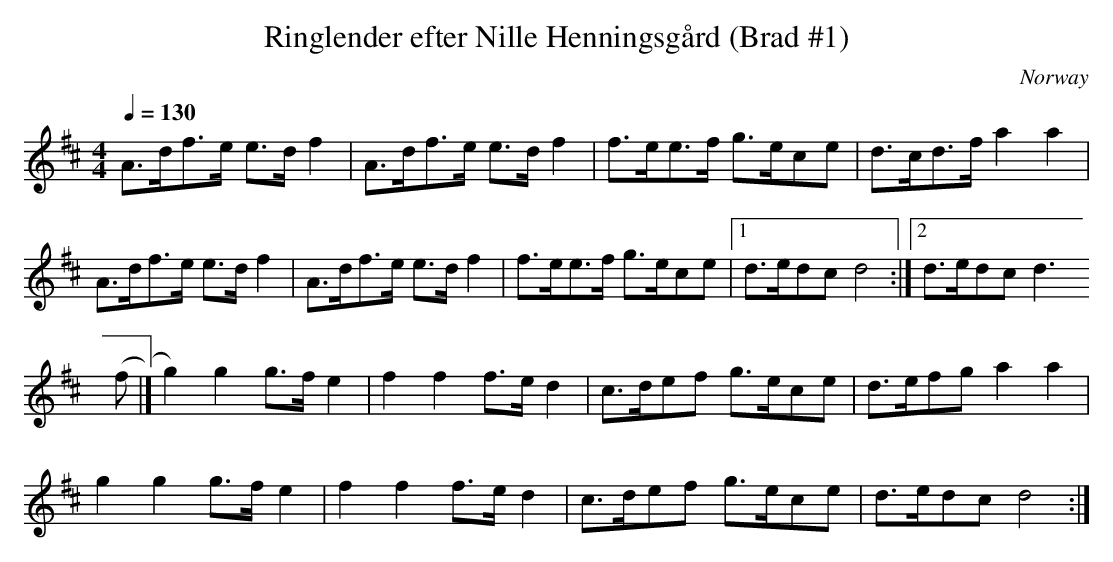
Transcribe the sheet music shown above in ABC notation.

X:1
T:Ringlender efter Nille Henningsg\aard (Brad #1)
O:Norway
M:4/4
L:1/8
Q:1/4=130
K:D
A>df>e e>df2|A>df>e e>df2|f>ee>f g>ece|d>cd>f a2a2|
A>df>e e>df2|A>df>e e>df2|f>ee>f g>ece|[1d>edc d4:|[2d>edc d3
(f |] g2)g2 g>fe2|f2f2 f>ed2|c>def g>ece|d>efg a2a2|
g2g2 g>fe2|f2f2 f>ed2|c>def g>ece|d>edc d4:|]
